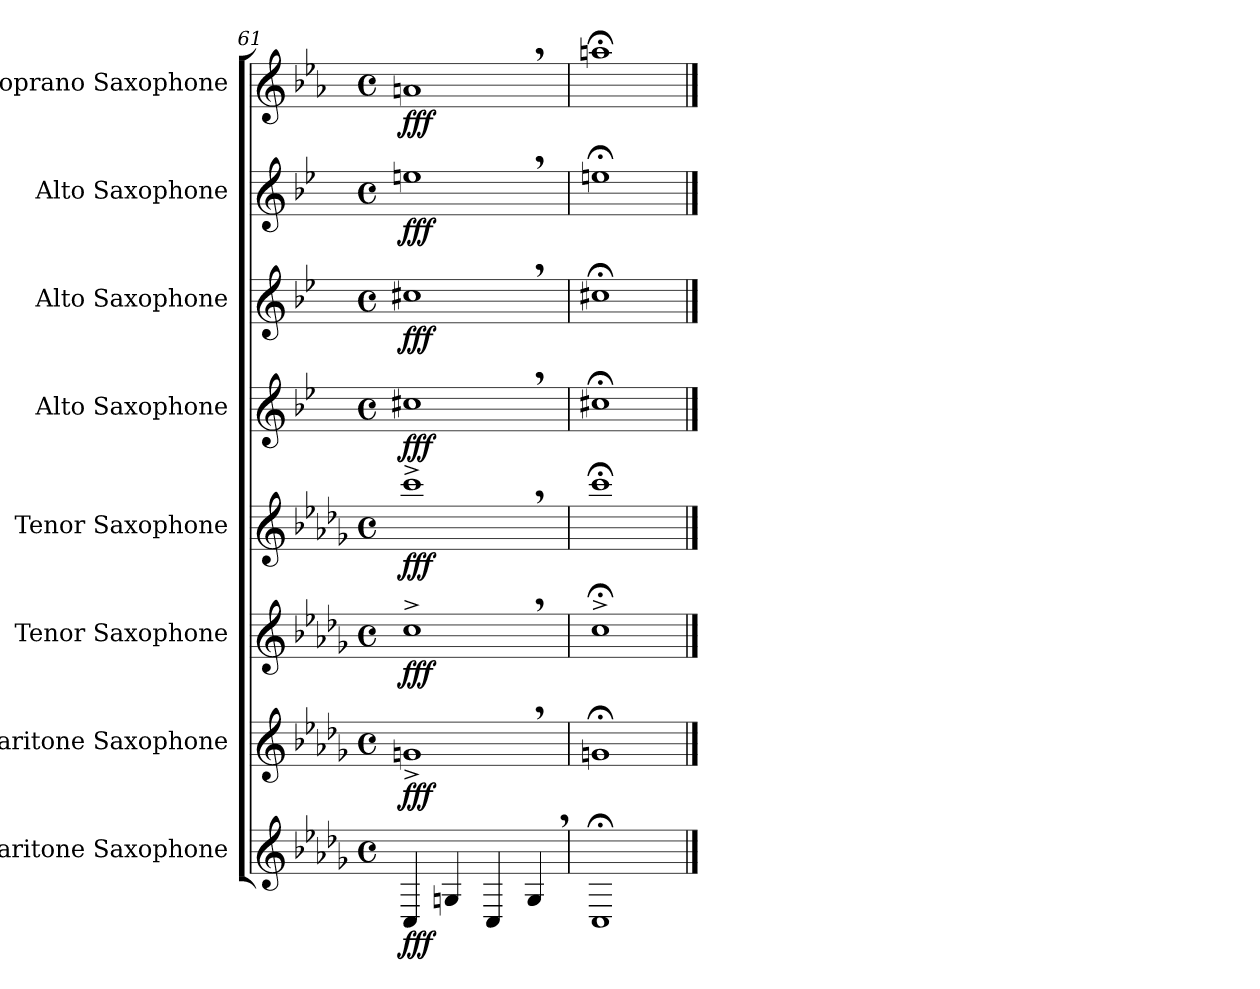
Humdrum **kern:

**kern	**dynam	**kern	**dynam	**kern	**dynam	**kern	**dynam	**kern	**dynam	**kern	**dynam	**kern	**dynam	**kern	**dynam
*part8	*part8	*part7	*part7	*part6	*part6	*part5	*part5	*part4	*part4	*part3	*part3	*part2	*part2	*part1	*part1
*staff8	*staff8	*staff7	*staff7	*staff6	*staff6	*staff5	*staff5	*staff4	*staff4	*staff3	*staff3	*staff2	*staff2	*staff1	*staff1
*I"Baritone Saxophone	*	*I"Baritone Saxophone	*	*I"Tenor Saxophone	*	*I"Tenor Saxophone	*	*I"Alto Saxophone	*	*I"Alto Saxophone	*	*I"Alto Saxophone	*	*I"Soprano Saxophone	*
*I'Bar. Sax.	*	*I'Bar. Sax.	*	*I'T. Sax.	*	*I'T. Sax.	*	*I'A. Sax.	*	*I'A. Sax.	*	*I'A. Sax.	*	*I'S. Sax.	*
*clefG2	*	*clefG2	*	*clefG2	*	*clefG2	*	*clefG2	*	*clefG2	*	*clefG2	*	*clefG2	*
*ITrd12c21	*	*ITrd12c21	*	*ITrd8c14	*	*ITrd8c14	*	*ITrd5c9	*	*ITrd5c9	*	*ITrd5c9	*	*ITrd1c2	*
*k[b-e-a-d-g-]	*	*k[b-e-a-d-g-]	*	*k[b-e-a-d-g-]	*	*k[b-e-a-d-g-]	*	*k[b-e-a-d-g-]	*	*k[b-e-a-d-g-]	*	*k[b-e-a-d-g-]	*	*k[b-e-a-d-g-]	*
*M4/4	*	*M4/4	*	*M4/4	*	*M4/4	*	*M4/4	*	*M4/4	*	*M4/4	*	*M4/4	*
*met(c)	*	*met(c)	*	*met(c)	*	*met(c)	*	*met(c)	*	*met(c)	*	*met(c)	*	*met(c)	*
=61	=61	=61	=61	=61	=61	=61	=61	=61	=61	=61	=61	=61	=61	=61	=61
!	!LO:DY:b	!	!LO:DY:b	!	!LO:DY:b	!	!LO:DY:b	!	!LO:DY:b	!	!LO:DY:b	!	!LO:DY:b	!	!LO:DY:b
4CC/	fff	1Gn^,	fff	1c^,	fff	1cc^,	fff	1en,	fff	1en,	fff	1gn,	fff	1gn,	fff
4GGn/	.	.	.	.	.	.	.	.	.	.	.	.	.	.	.
4CC/	.	.	.	.	.	.	.	.	.	.	.	.	.	.	.
4GG,/	.	.	.	.	.	.	.	.	.	.	.	.	.	.	.
=62	=62	=62	=62	=62	=62	=62	=62	=62	=62	=62	=62	=62	=62	=62	=62
1CC;<	.	1Gn;<	.	1c;<^	.	1cc;<	.	1en;<	.	1en;<	.	1gn;<	.	1ggn;<	.
==	==	==	==	==	==	==	==	==	==	==	==	==	==	==	==
*-	*-	*-	*-	*-	*-	*-	*-	*-	*-	*-	*-	*-	*-	*-	*-
